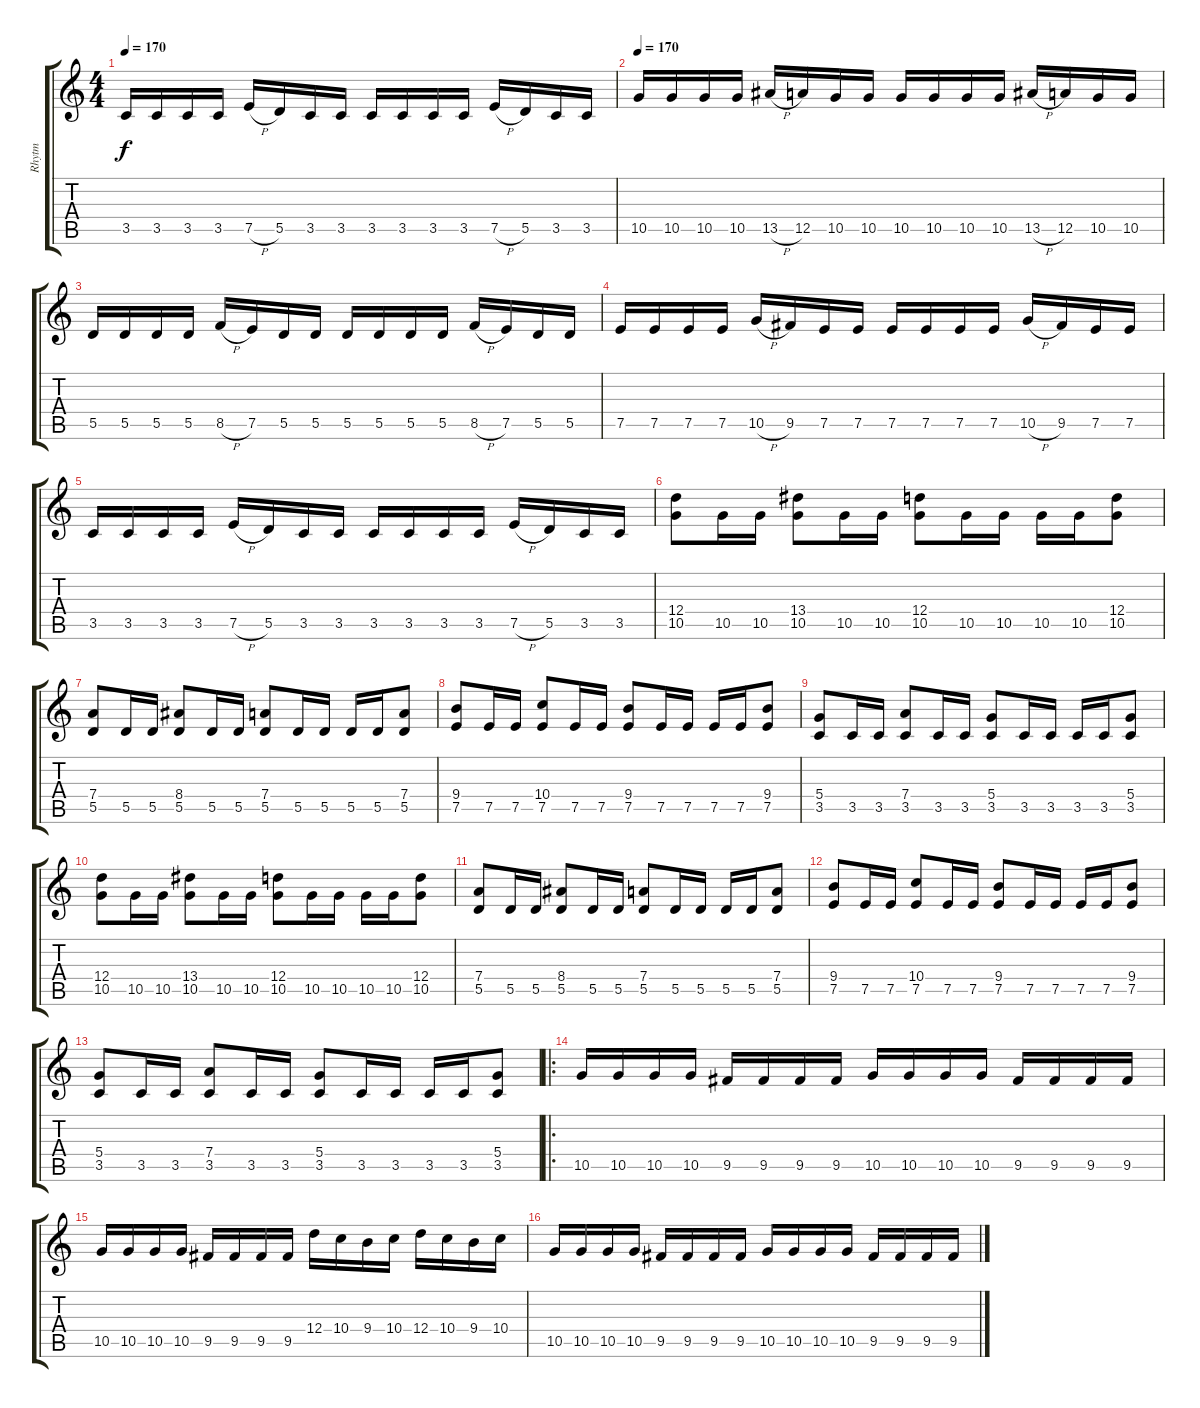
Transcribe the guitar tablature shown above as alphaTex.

\track ("Rhytm" "Rhytm") {instrument distortionguitar}
\staff {score tabs}
\tuning (E4 B3 G3 D3 A2 E2) {hide}
\ts (4 4)
\tempo 170
\clef g2
\ks c
3.5.16{dy f} 3.5.16 3.5.16 3.5.16 7.5{h}.16 5.5.16 3.5.16 3.5.16 3.5.16 3.5.16 3.5.16 3.5.16 7.5{h}.16 5.5.16 3.5.16 3.5.16 |
\tempo 170
10.5.16 10.5.16 10.5.16 10.5.16 13.5{h}.16 12.5.16 10.5.16 10.5.16 10.5.16 10.5.16 10.5.16 10.5.16 13.5{h}.16 12.5.16 10.5.16 10.5.16 |
5.5.16 5.5.16 5.5.16 5.5.16 8.5{h}.16 7.5.16 5.5.16 5.5.16 5.5.16 5.5.16 5.5.16 5.5.16 8.5{h}.16 7.5.16 5.5.16 5.5.16 |
7.5.16 7.5.16 7.5.16 7.5.16 10.5{h}.16 9.5.16 7.5.16 7.5.16 7.5.16 7.5.16 7.5.16 7.5.16 10.5{h}.16 9.5.16 7.5.16 7.5.16 |
3.5.16 3.5.16 3.5.16 3.5.16 7.5{h}.16 5.5.16 3.5.16 3.5.16 3.5.16 3.5.16 3.5.16 3.5.16 7.5{h}.16 5.5.16 3.5.16 3.5.16 |
(12.4 10.5).8 10.5.16 10.5.16 (13.4 10.5).8 10.5.16 10.5.16 (12.4 10.5).8 10.5.16 10.5.16 10.5.16 10.5.16 (12.4 10.5).8 |
(7.4 5.5).8 5.5.16 5.5.16 (8.4 5.5).8 5.5.16 5.5.16 (7.4 5.5).8 5.5.16 5.5.16 5.5.16 5.5.16 (7.4 5.5).8 |
(9.4 7.5).8 7.5.16 7.5.16 (10.4 7.5).8 7.5.16 7.5.16 (9.4 7.5).8 7.5.16 7.5.16 7.5.16 7.5.16 (9.4 7.5).8 |
(5.4 3.5).8 3.5.16 3.5.16 (7.4 3.5).8 3.5.16 3.5.16 (5.4 3.5).8 3.5.16 3.5.16 3.5.16 3.5.16 (5.4 3.5).8 |
(12.4 10.5).8 10.5.16 10.5.16 (13.4 10.5).8 10.5.16 10.5.16 (12.4 10.5).8 10.5.16 10.5.16 10.5.16 10.5.16 (12.4 10.5).8 |
(7.4 5.5).8 5.5.16 5.5.16 (8.4 5.5).8 5.5.16 5.5.16 (7.4 5.5).8 5.5.16 5.5.16 5.5.16 5.5.16 (7.4 5.5).8 |
(9.4 7.5).8 7.5.16 7.5.16 (10.4 7.5).8 7.5.16 7.5.16 (9.4 7.5).8 7.5.16 7.5.16 7.5.16 7.5.16 (9.4 7.5).8 |
(5.4 3.5).8 3.5.16 3.5.16 (7.4 3.5).8 3.5.16 3.5.16 (5.4 3.5).8 3.5.16 3.5.16 3.5.16 3.5.16 (5.4 3.5).8 |
\ro
10.5.16 10.5.16 10.5.16 10.5.16 9.5.16 9.5.16 9.5.16 9.5.16 10.5.16 10.5.16 10.5.16 10.5.16 9.5.16 9.5.16 9.5.16 9.5.16 |
10.5.16 10.5.16 10.5.16 10.5.16 9.5.16 9.5.16 9.5.16 9.5.16 12.4.16 10.4.16 9.4.16 10.4.16 12.4.16 10.4.16 9.4.16 10.4.16 |
10.5.16 10.5.16 10.5.16 10.5.16 9.5.16 9.5.16 9.5.16 9.5.16 10.5.16 10.5.16 10.5.16 10.5.16 9.5.16 9.5.16 9.5.16 9.5.16
